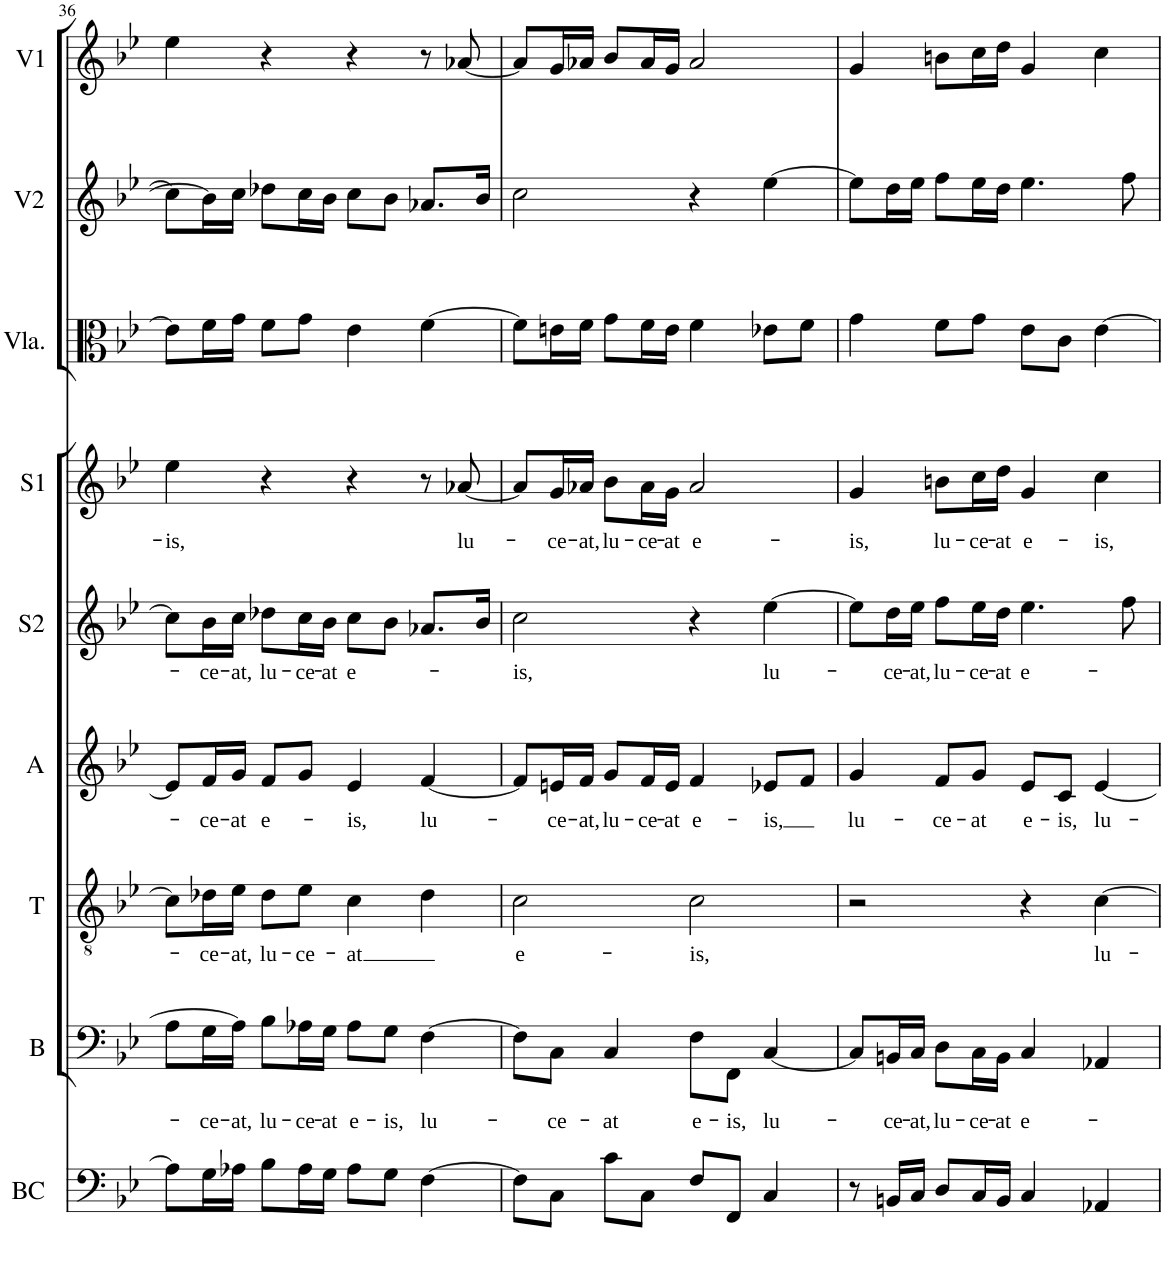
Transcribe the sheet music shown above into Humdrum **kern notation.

**kern	**kern	**text	**kern	**text	**kern	**text	**kern	**text	**kern	**text	**kern	**kern	**kern
*part9	*part8	*part8	*part7	*part7	*part6	*part6	*part5	*part5	*part4	*part4	*part3	*part2	*part1
*staff9	*staff8	*staff8	*staff7	*staff7	*staff6	*staff6	*staff5	*staff5	*staff4	*staff4	*staff3	*staff2	*staff1
*I"Fondau	*I"Basso	*	*I"Tenore	*	*I"Alto	*	*I"Soprano  II	*	*I"Soprano  I	*	*I"Viola	*I"Violin  II	*I"Violin  I
*	*I'B	*	*I'T	*	*I'A	*	*I'S2	*	*I'S1	*	*I'Vla.	*I'V2	*I'V1
!!LO:PB:g=z
*clefF4	*clefF4	*	*clefC4	*	*clefC3	*	*clefC1	*	*clefC1	*	*clefC3	*clefG2	*clefG2
*k[b-e-]	*k[b-e-]	*	*k[b-e-]	*	*k[b-e-]	*	*k[b-e-]	*	*k[b-e-]	*	*k[b-e-]	*k[b-e-]	*k[b-e-]
*B-:	*B-:	*	*B-:	*	*B-:	*	*B-:	*	*B-:	*	*B-:	*B-:	*B-:
*M4/4	*M4/4	*	*M4/4	*	*M4/4	*	*M4/4	*	*M4/4	*	*M4/4	*M4/4	*M4/4
*met(c)	*met(c)	*	*met(c)	*	*met(c)	*	*met(c)	*	*met(c)	*	*met(c)	*met(c)	*met(c)
=36	=36	=36	=36	=36	=36	=36	=36	=36	=36	=36	=36	=36	=36
!	!	!	!	!	!	!	!	!	!	!LO:LY:b	!	!	!
8A-\L]	8A\L	.	8c\L]	.	8e-/L]	.	8cc\L]	.	4ee-\	-is,	8e-\L]	8cc\L]	4ee-\
!	!	!LO:LY:b	!	!LO:LY:b	!	!LO:LY:b	!	!LO:LY:b	!	!	!	!	!
16G\L	16G\L	-ce-	16d-X\L	-ce-	16f/L	-ce-	16b-\L	-ce-	.	.	16f\L	16b-\L]	.
!	!	!LO:LY:b	!	!LO:LY:b	!	!LO:LY:b	!	!LO:LY:b	!	!	!	!	!
16A-X\JJ	16A-\JJ]	-at,	16e-\JJ	-at,	16g/JJ	-at	16cc\JJ	-at,	.	.	16g\JJ	16cc\JJ	.
!	!	!LO:LY:b	!	!LO:LY:b	!	!LO:LY:b	!	!LO:LY:b	!	!	!	!	!
8B-\L	8B-\L	lu-	8d-\L	lu-	8f/L	e-	8dd-X\L	lu-	4r	.	8f\L	8dd-X\L	4r
!	!	!LO:LY:b	!	!LO:LY:b	!	!	!	!LO:LY:b	!	!	!	!	!
16A-\L	16A-X\L	-ce-	8e-\J	-ce-	8g/J	.	16cc\L	-ce-	.	.	8g\J	16cc\L	.
!	!	!LO:LY:b	!	!	!	!	!	!LO:LY:b	!	!	!	!	!
16G\JJ	16G\JJ	-at	.	.	.	.	16b-\JJ	-at	.	.	.	16b-\JJ	.
!	!	!LO:LY:b	!	!LO:LY:b	!	!LO:LY:b	!	!LO:LY:b	!	!	!	!	!
8A-\L	8A-\L	e-	4c\	-at	4e-/	-is,	8cc\L	e-	4r	.	4e-\	8cc\L	4r
!	!	!LO:LY:b	!	!	!	!	!	!	!	!	!	!	!
8G\J	8G\J	-is,	.	.	.	.	8b-\J	.	.	.	.	8b-\J	.
!	!	!LO:LY:b	!	!	!	!LO:LY:b	!	!	!	!	!	!	!
[4F\	[4F\	lu-	4d-\	.	[4f/	lu-	8.a-X/L	.	8r	.	[4f\	8.a-X/L	8r
!	!	!	!	!	!	!	!	!	!	!LO:LY:b	!	!	!
.	.	.	.	.	.	.	.	.	[8a-X/	lu-	.	.	[8a-X/
.	.	.	.	.	.	.	16b-/Jk	.	.	.	.	16b-/Jk	.
=37	=37	=37	=37	=37	=37	=37	=37	=37	=37	=37	=37	=37	=37
!	!	!	!	!LO:LY:b	!	!	!	!LO:LY:b	!	!	!	!	!
8F\L]	8F\L]	.	2c\	e-	8f/L]	.	2cc\	-is,	8a-/L]	.	8f\L]	2cc\	8a-/L]
!	!	!LO:LY:b	!	!	!	!LO:LY:b	!	!	!	!LO:LY:b	!	!	!
8C\J	8C\J	-ce-	.	.	16en/L	-ce-	.	.	16g/L	-ce-	16en\L	.	16g/L
!	!	!	!	!	!	!LO:LY:b	!	!	!	!LO:LY:b	!	!	!
.	.	.	.	.	16f/JJ	-at,	.	.	16a-X/JJ	-at,	16f\JJ	.	16a-X/JJ
!	!	!LO:LY:b	!	!	!	!LO:LY:b	!	!	!	!LO:LY:b	!	!	!
8c\L	4C/	-at	.	.	8g/L	lu-	.	.	8b-\L	lu-	8g\L	.	8b-/L
!	!	!	!	!	!	!LO:LY:b	!	!	!	!LO:LY:b	!	!	!
8C\J	.	.	.	.	16f/L	-ce-	.	.	16a-\L	-ce-	16f\L	.	16a-/L
!	!	!	!	!	!	!LO:LY:b	!	!	!	!LO:LY:b	!	!	!
.	.	.	.	.	16e/JJ	-at	.	.	16g\JJ	-at	16e\JJ	.	16g/JJ
!	!	!LO:LY:b	!	!LO:LY:b	!	!LO:LY:b	!	!	!	!LO:LY:b	!	!	!
8F/L	8F\L	e-	2c\	-is,	4f/	e-	4r	.	2a-/	e-	4f\	4r	2a-/
!	!	!LO:LY:b	!	!	!	!	!	!	!	!	!	!	!
8FF/J	8FF\J	-is,	.	.	.	.	.	.	.	.	.	.	.
!	!	!LO:LY:b	!	!	!	!LO:LY:b	!	!LO:LY:b	!	!	!	!	!
4C/	[4C/	lu-	.	.	8e-X/L	-is,	[4ee-\	lu-	.	.	8e-X\L	[4ee-\	.
.	.	.	.	.	8f/J	.	.	.	.	.	8f\J	.	.
=38	=38	=38	=38	=38	=38	=38	=38	=38	=38	=38	=38	=38	=38
!	!	!	!	!	!	!LO:LY:b	!	!	!	!LO:LY:b	!	!	!
8r	8C/L]	.	2r	.	4g/	lu-	8ee-\L]	.	4g/	-is,	4g\	8ee-\L]	4g/
!	!	!LO:LY:b	!	!	!	!	!	!LO:LY:b	!	!	!	!	!
16BBn/LL	16BBn/L	-ce-	.	.	.	.	16dd\L	-ce-	.	.	.	16dd\L	.
!	!	!LO:LY:b	!	!	!	!	!	!LO:LY:b	!	!	!	!	!
16C/JJ	16C/JJ	-at,	.	.	.	.	16ee-\JJ	-at,	.	.	.	16ee-\JJ	.
!	!	!LO:LY:b	!	!	!	!LO:LY:b	!	!LO:LY:b	!	!LO:LY:b	!	!	!
8D/L	8D\L	lu-	.	.	8f/L	-ce-	8ff\L	lu-	8bn\L	lu-	8f\L	8ff\L	8bn\L
!	!	!LO:LY:b	!	!	!	!LO:LY:b	!	!LO:LY:b	!	!LO:LY:b	!	!	!
16C/L	16C\L	-ce-	.	.	8g/J	-at	16ee-\L	-ce-	16cc\L	-ce-	8g\J	16ee-\L	16cc\L
!	!	!LO:LY:b	!	!	!	!	!	!LO:LY:b	!	!LO:LY:b	!	!	!
16BB/JJ	16BB\JJ	-at	.	.	.	.	16dd\JJ	-at	16dd\JJ	-at	.	16dd\JJ	16dd\JJ
!	!	!LO:LY:b	!	!	!	!LO:LY:b	!	!LO:LY:b	!	!LO:LY:b	!	!	!
4C/	4C/	e-	4r	.	8e-/L	e-	4.ee-\	e-	4g/	e-	8e-\L	4.ee-\	4g/
!	!	!	!	!	!	!LO:LY:b	!	!	!	!	!	!	!
.	.	.	.	.	8c/J	-is,	.	.	.	.	8c\J	.	.
!	!	!	!	!LO:LY:b	!	!LO:LY:b	!	!	!	!LO:LY:b	!	!	!
4AA-X/	4AA-X/	.	[4c\	lu-	[4e-/	lu-	.	.	4cc\	-is,	[4e-\	.	4cc\
.	.	.	.	.	.	.	8ff\	.	.	.	.	8ff\	.
=	=	=	=	=	=	=	=	=	=	=	=	=	=
*-	*-	*-	*-	*-	*-	*-	*-	*-	*-	*-	*-	*-	*-
